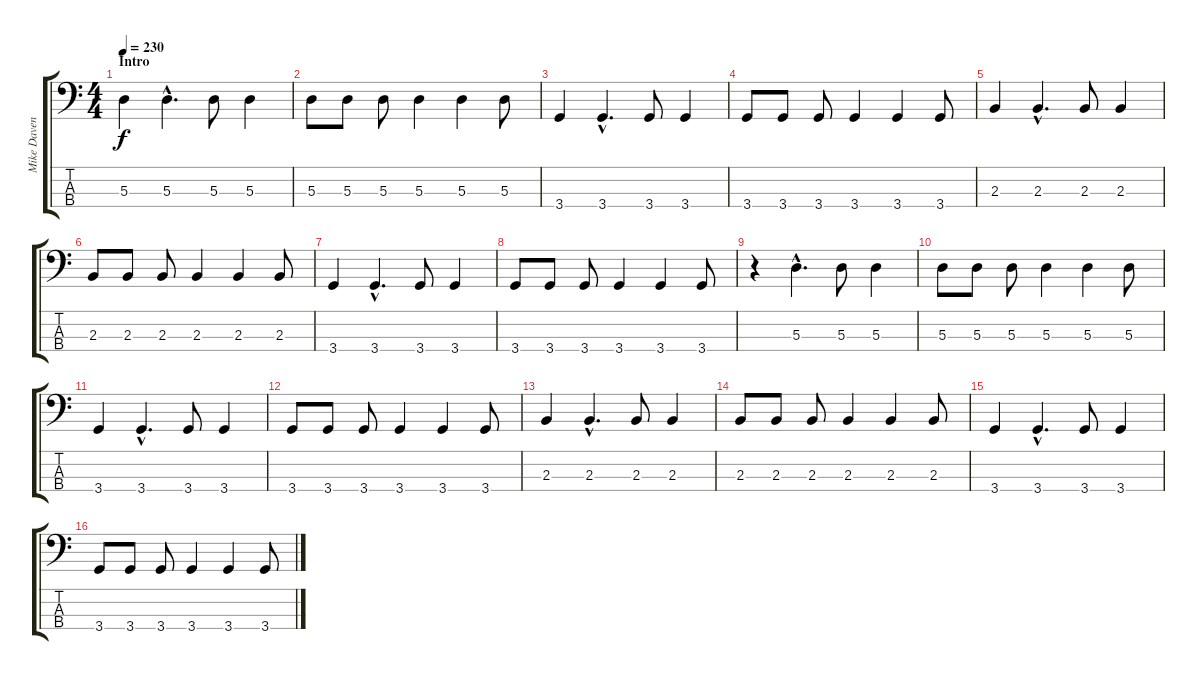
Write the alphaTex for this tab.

\track ("Mike Davenport" "Mike Daven") {instrument electricbasspick}
\staff {score tabs}
\tuning (G2 D2 A1 E1) {hide}
\ts (4 4)
\section ("" "Intro")
\tempo 230
\clef f4
\ks c
5.3.4{dy f instrument electricbasspick} 5.3{hac}.4{d} 5.3.8 5.3.4 |
5.3.8 5.3.8 5.3.8 5.3.4 5.3.4 5.3.8 |
3.4.4 3.4{hac}.4{d} 3.4.8 3.4.4 |
3.4.8 3.4.8 3.4.8 3.4.4 3.4.4 3.4.8 |
2.3.4 2.3{hac}.4{d} 2.3.8 2.3.4 |
2.3.8 2.3.8 2.3.8 2.3.4 2.3.4 2.3.8 |
3.4.4 3.4{hac}.4{d} 3.4.8 3.4.4 |
3.4.8 3.4.8 3.4.8 3.4.4 3.4.4 3.4.8 |
r.4 5.3{hac}.4{d} 5.3.8 5.3.4 |
5.3.8 5.3.8 5.3.8 5.3.4 5.3.4 5.3.8 |
3.4.4 3.4{hac}.4{d} 3.4.8 3.4.4 |
3.4.8 3.4.8 3.4.8 3.4.4 3.4.4 3.4.8 |
2.3.4 2.3{hac}.4{d} 2.3.8 2.3.4 |
2.3.8 2.3.8 2.3.8 2.3.4 2.3.4 2.3.8 |
3.4.4 3.4{hac}.4{d} 3.4.8 3.4.4 |
3.4.8 3.4.8 3.4.8 3.4.4 3.4.4 3.4.8
